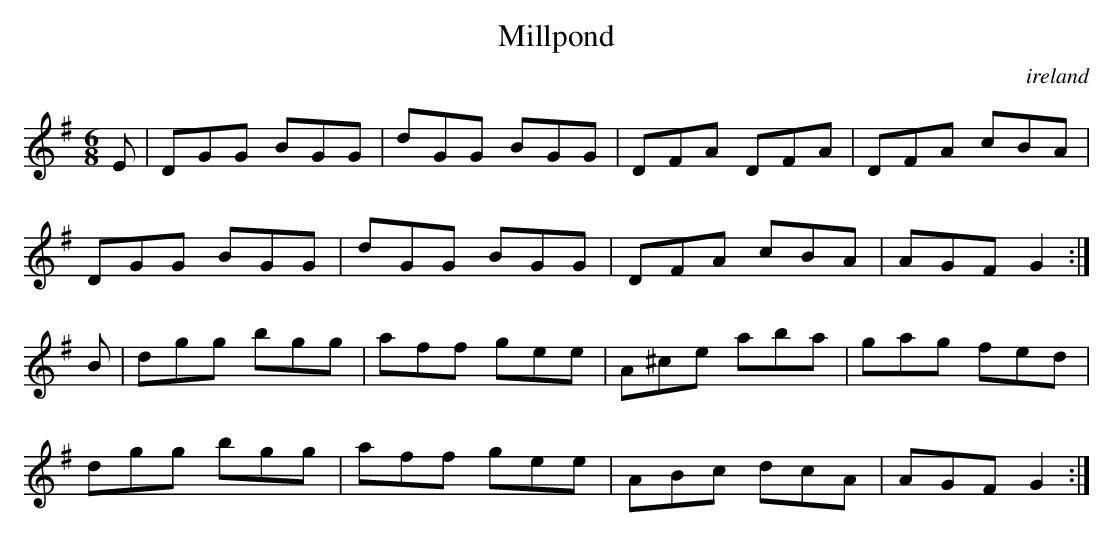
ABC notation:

X:1
T:Millpond
O:ireland
M:6/8
L:1/8
K:G Major
E|DGG BGG|dGG BGG|DFA DFA|DFA cBA|!
DGG BGG|dGG BGG|DFA cBA|AGF G2:|!
B|dgg bgg|aff gee|A^ce aba|gag fed|!
dgg bgg|aff gee|ABc dcA|AGF G2:|!
